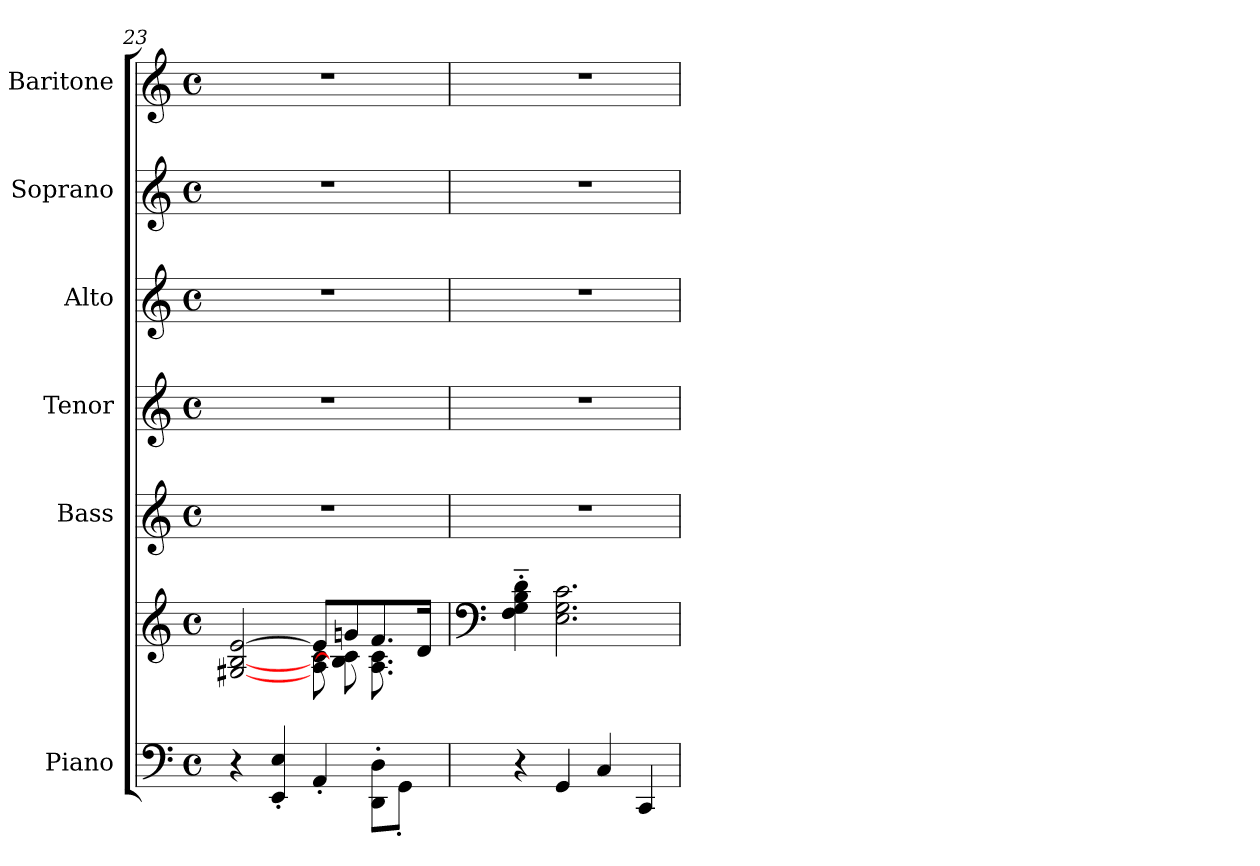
**kern	**kern	**kern	**kern	**kern	**kern	**kern
*part6	*part6	*part5	*part4	*part3	*part2	*part1
*staff7	*staff6	*staff5	*staff4	*staff3	*staff2	*staff1
*I"Piano	*	*I"Bass	*I"Tenor	*I"Alto	*I"Soprano	*I"Baritone
*	*	*I'B	*I'T	*I'A	*I'S	*
*clefF4	*clefG2	*clefG2	*clefG2	*clefG2	*clefG2	*clefG2
*k[]	*k[]	*k[]	*k[]	*k[]	*k[]	*k[]
*M4/4	*M4/4	*M4/4	*M4/4	*M4/4	*M4/4	*M4/4
*met(c)	*met(c)	*met(c)	*met(c)	*met(c)	*met(c)	*met(c)
=23	=23	=23	=23	=23	=23	=23
*^	*^	*	*	*	*	*
2...ryy	4r	[2G#X/ [2B/ [2e/	2ryy	1r	1r	1r	1r	1r
.	4EE/' 4E/'	.	.	.	.	.	.	.
.	4AA'/	8e/L]	8A\ 8c\L	.	.	.	.	.
.	.	8gni/	8B\] 8c\	.	.	.	.	.
.	8DD\' 8D\'L	8.f/	8.A\ 8.c\	.	.	.	.	.
.	8GG'\J	.	.	.	.	.	.	.
16F/ 16Gn/ 16B/Jk	.	16d/Jk	16ryy	.	.	.	.	.
*v	*v	*	*	*	*	*	*	*
=24	=24	=24	=24	=24	=24	=24	=24
*	*clefF4	*	*	*	*	*	*
4r	4F\'~ 4G\'~ 4B\'~ 4d\'~	2ryy	1r	1r	1r	1r	1r
4GG/	2.E\ 2.G\ 2.c\	.	.	.	.	.	.
4C/	.	2ryy	.	.	.	.	.
4CC/	.	.	.	.	.	.	.
*	*v	*v	*	*	*	*	*
=	=	=	=	=	=	=
*-	*-	*-	*-	*-	*-	*-
